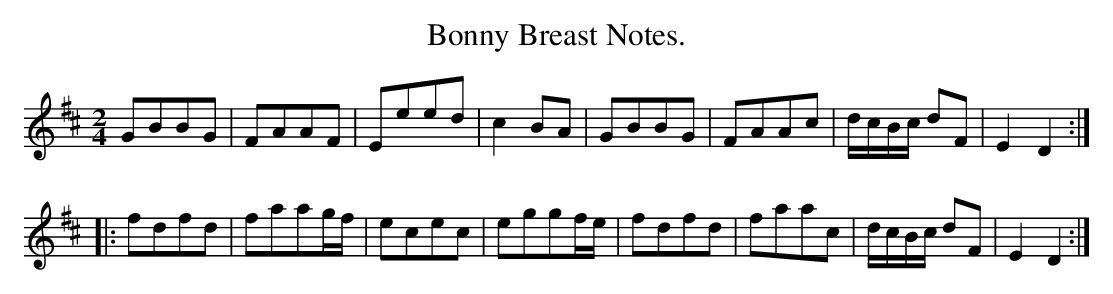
X:1
T:Bonny Breast Notes.
M:2/4
L:1/8
K:D
GBBG|FAAF   |Eeed|c2BA   |GBBG|FAAc|d/c/B/c/ dF|E2 D2:|
|:fdfd|faag/f/|ecec|eggf/e/|fdfd|faac|d/c/B/c/ dF|E2 D2:|
